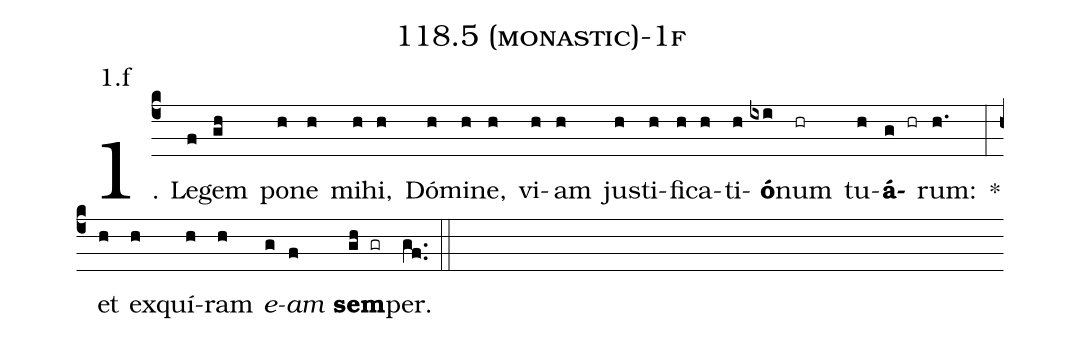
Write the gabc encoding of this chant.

name: 118.5 (monastic)-1f;
annotation: 1.f;
%%
(c4)1. Le(f)gem(gh) po(h)ne(h) mi(h)hi,(h) Dó(h)mi(h)ne,(h) vi(h)am(h) jus(h)ti(h)fi(h)ca(h)ti(h)<b>ó</b>(ixi)num(hr) tu(h)<b>á</b>(g hr)rum:(h.) *(:) et(h) ex(h)quí(h)ram(h) <i>e</i>(g)<i>am</i>(f) <b>sem</b>(gh gr)per.(gf..) (::)
